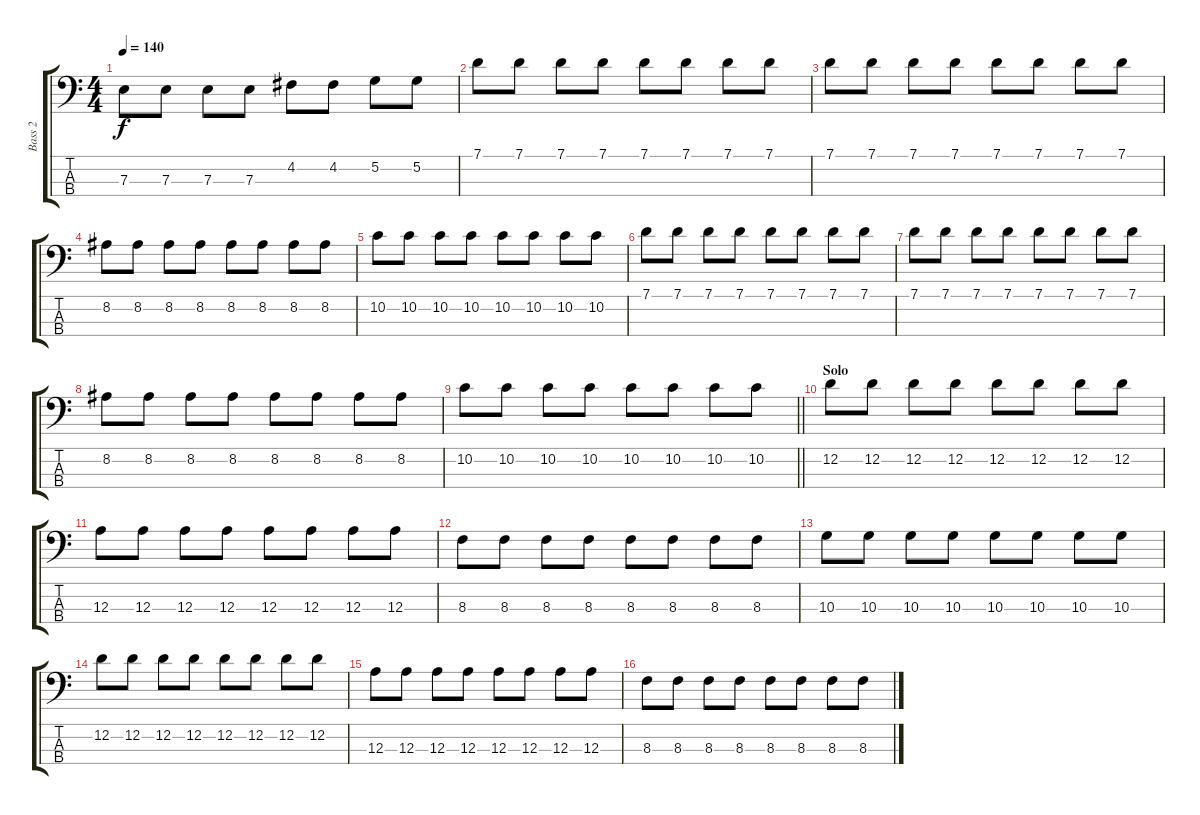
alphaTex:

\track ("Bass 2" "Bass 2") {instrument electricbassfinger}
\staff {score tabs}
\tuning (G2 D2 A1 E1) {hide}
\ts (4 4)
\tempo 140
\clef f4
\ks c
7.3.8{dy f} 7.3.8 7.3.8 7.3.8 4.2.8 4.2.8 5.2.8 5.2.8 |
7.1.8 7.1.8 7.1.8 7.1.8 7.1.8 7.1.8 7.1.8 7.1.8 |
7.1.8 7.1.8 7.1.8 7.1.8 7.1.8 7.1.8 7.1.8 7.1.8 |
8.2.8 8.2.8 8.2.8 8.2.8 8.2.8 8.2.8 8.2.8 8.2.8 |
10.2.8 10.2.8 10.2.8 10.2.8 10.2.8 10.2.8 10.2.8 10.2.8 |
7.1.8 7.1.8 7.1.8 7.1.8 7.1.8 7.1.8 7.1.8 7.1.8 |
7.1.8 7.1.8 7.1.8 7.1.8 7.1.8 7.1.8 7.1.8 7.1.8 |
8.2.8 8.2.8 8.2.8 8.2.8 8.2.8 8.2.8 8.2.8 8.2.8 |
\barLineRight lightlight
10.2.8 10.2.8 10.2.8 10.2.8 10.2.8 10.2.8 10.2.8 10.2.8 |
\section ("" "Solo")
12.2.8 12.2.8 12.2.8 12.2.8 12.2.8 12.2.8 12.2.8 12.2.8 |
12.3.8 12.3.8 12.3.8 12.3.8 12.3.8 12.3.8 12.3.8 12.3.8 |
8.3.8 8.3.8 8.3.8 8.3.8 8.3.8 8.3.8 8.3.8 8.3.8 |
10.3.8 10.3.8 10.3.8 10.3.8 10.3.8 10.3.8 10.3.8 10.3.8 |
12.2.8 12.2.8 12.2.8 12.2.8 12.2.8 12.2.8 12.2.8 12.2.8 |
12.3.8 12.3.8 12.3.8 12.3.8 12.3.8 12.3.8 12.3.8 12.3.8 |
8.3.8 8.3.8 8.3.8 8.3.8 8.3.8 8.3.8 8.3.8 8.3.8
